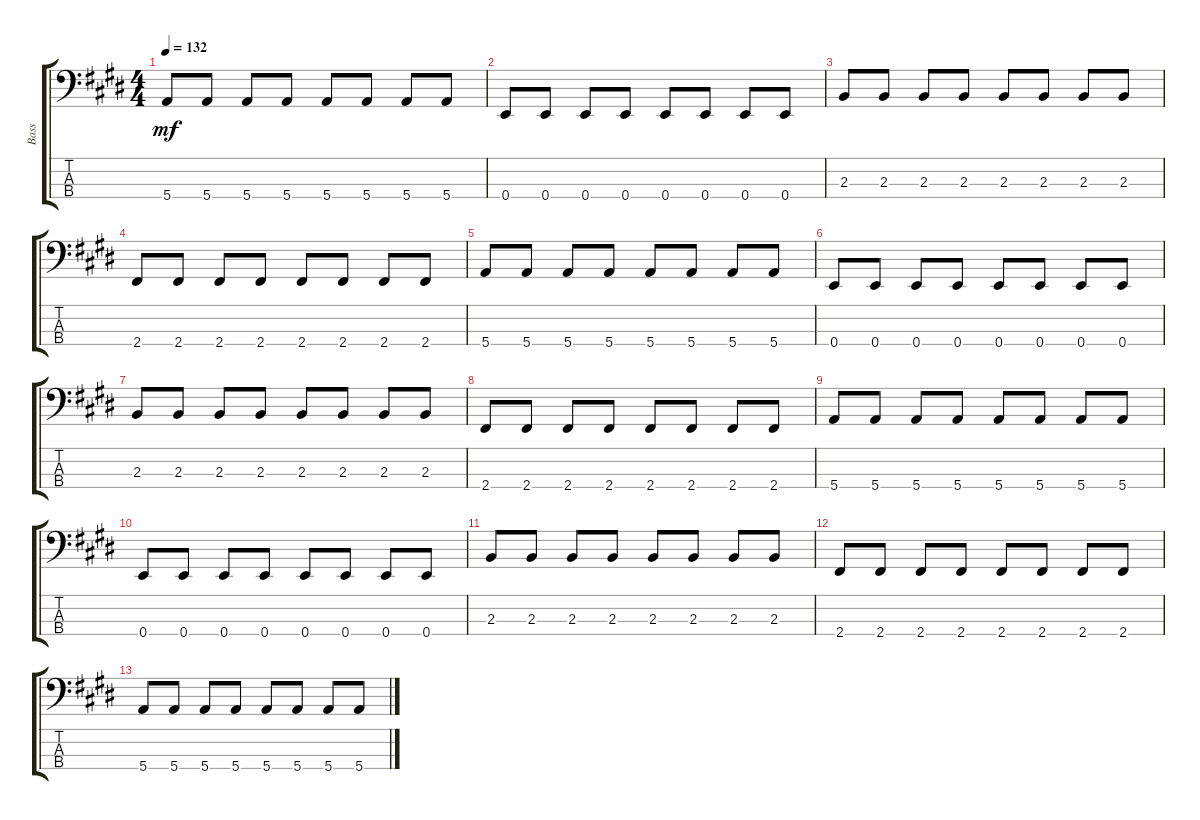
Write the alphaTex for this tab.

\track ("Bass" "Bass") {instrument electricbassfinger}
\staff {score tabs}
\tuning (G2 D2 A1 E1) {hide}
\ts (4 4)
\tempo 132
\clef f4
\ks e
5.4.8{dy mf} 5.4.8 5.4.8 5.4.8 5.4.8 5.4.8 5.4.8 5.4.8 |
0.4.8 0.4.8 0.4.8 0.4.8 0.4.8 0.4.8 0.4.8 0.4.8 |
2.3.8 2.3.8 2.3.8 2.3.8 2.3.8 2.3.8 2.3.8 2.3.8 |
2.4.8 2.4.8 2.4.8 2.4.8 2.4.8 2.4.8 2.4.8 2.4.8 |
5.4.8 5.4.8 5.4.8 5.4.8 5.4.8 5.4.8 5.4.8 5.4.8 |
0.4.8 0.4.8 0.4.8 0.4.8 0.4.8 0.4.8 0.4.8 0.4.8 |
2.3.8 2.3.8 2.3.8 2.3.8 2.3.8 2.3.8 2.3.8 2.3.8 |
2.4.8 2.4.8 2.4.8 2.4.8 2.4.8 2.4.8 2.4.8 2.4.8 |
5.4.8 5.4.8 5.4.8 5.4.8 5.4.8 5.4.8 5.4.8 5.4.8 |
0.4.8 0.4.8 0.4.8 0.4.8 0.4.8 0.4.8 0.4.8 0.4.8 |
2.3.8 2.3.8 2.3.8 2.3.8 2.3.8 2.3.8 2.3.8 2.3.8 |
2.4.8 2.4.8 2.4.8 2.4.8 2.4.8 2.4.8 2.4.8 2.4.8 |
5.4.8 5.4.8 5.4.8 5.4.8 5.4.8 5.4.8 5.4.8 5.4.8
